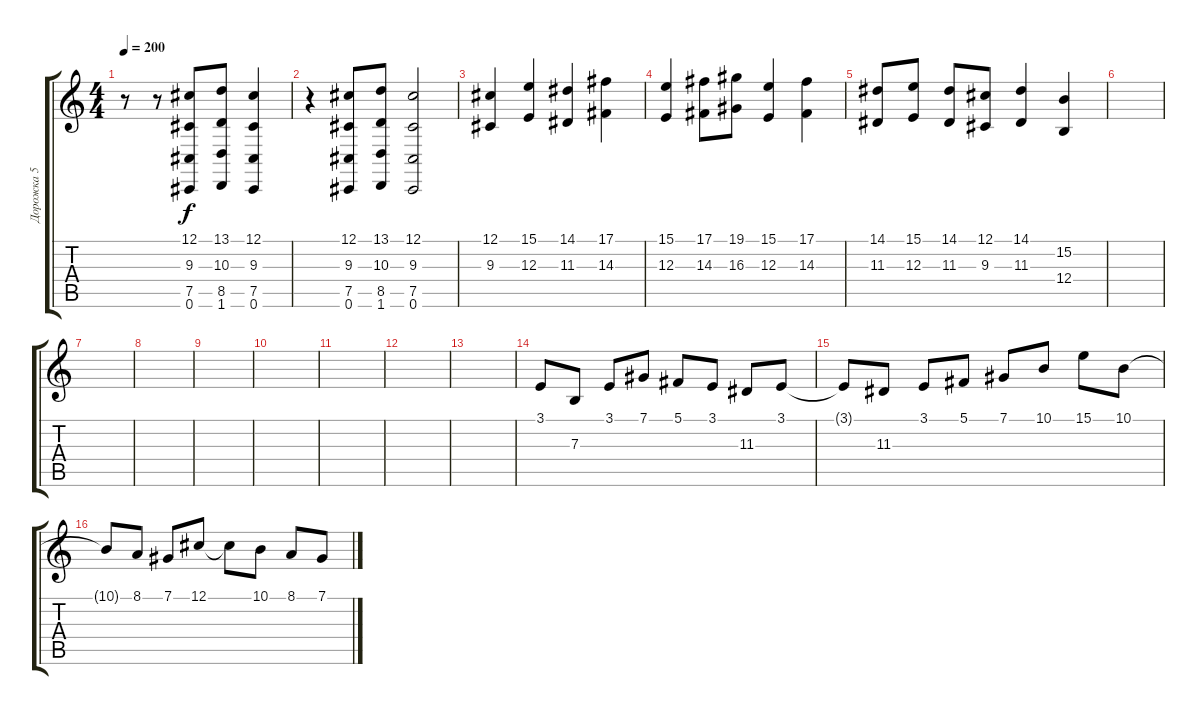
\track ("Дорожка 5" "Дорожка 5") {instrument tremolostrings}
\staff {score tabs}
\tuning (Db4 Ab3 E3 B2 Gb2 Db2) {hide}
\ts (4 4)
\tempo 200
\clef g2
\ks c
r.8{dy f} r.8 (12.1 9.3 7.5 0.6).8 (13.1 10.3 8.5 1.6).8 (12.1 9.3 7.5 0.6).4 |
r.4 (12.1 9.3 7.5 0.6).8 (13.1 10.3 8.5 1.6).8 (12.1 9.3 7.5 0.6).2 |
(12.1 9.3).4 (15.1 12.3).4 (14.1 11.3).4 (17.1 14.3).4 |
(15.1 12.3).4 (17.1 14.3).8 (19.1 16.3).8 (15.1 12.3).4 (17.1 14.3).4 |
(14.1 11.3).8 (15.1 12.3).8 (14.1 11.3).8 (12.1 9.3).8 (14.1 11.3).4 (15.2 12.4).4 |
|
|
|
|
|
|
|
|
3.1.8{instrument lead1square} 7.3.8 3.1.8 7.1.8 5.1.8 3.1.8 11.3.8 3.1.8 |
3.1{t}.8 11.3.8 3.1.8 5.1.8 7.1.8 10.1.8 15.1.8 10.1.8 |
10.1{t}.8 8.1.8 7.1.8 12.1.8 12.1{t}.8 10.1.8 8.1.8 7.1.8
